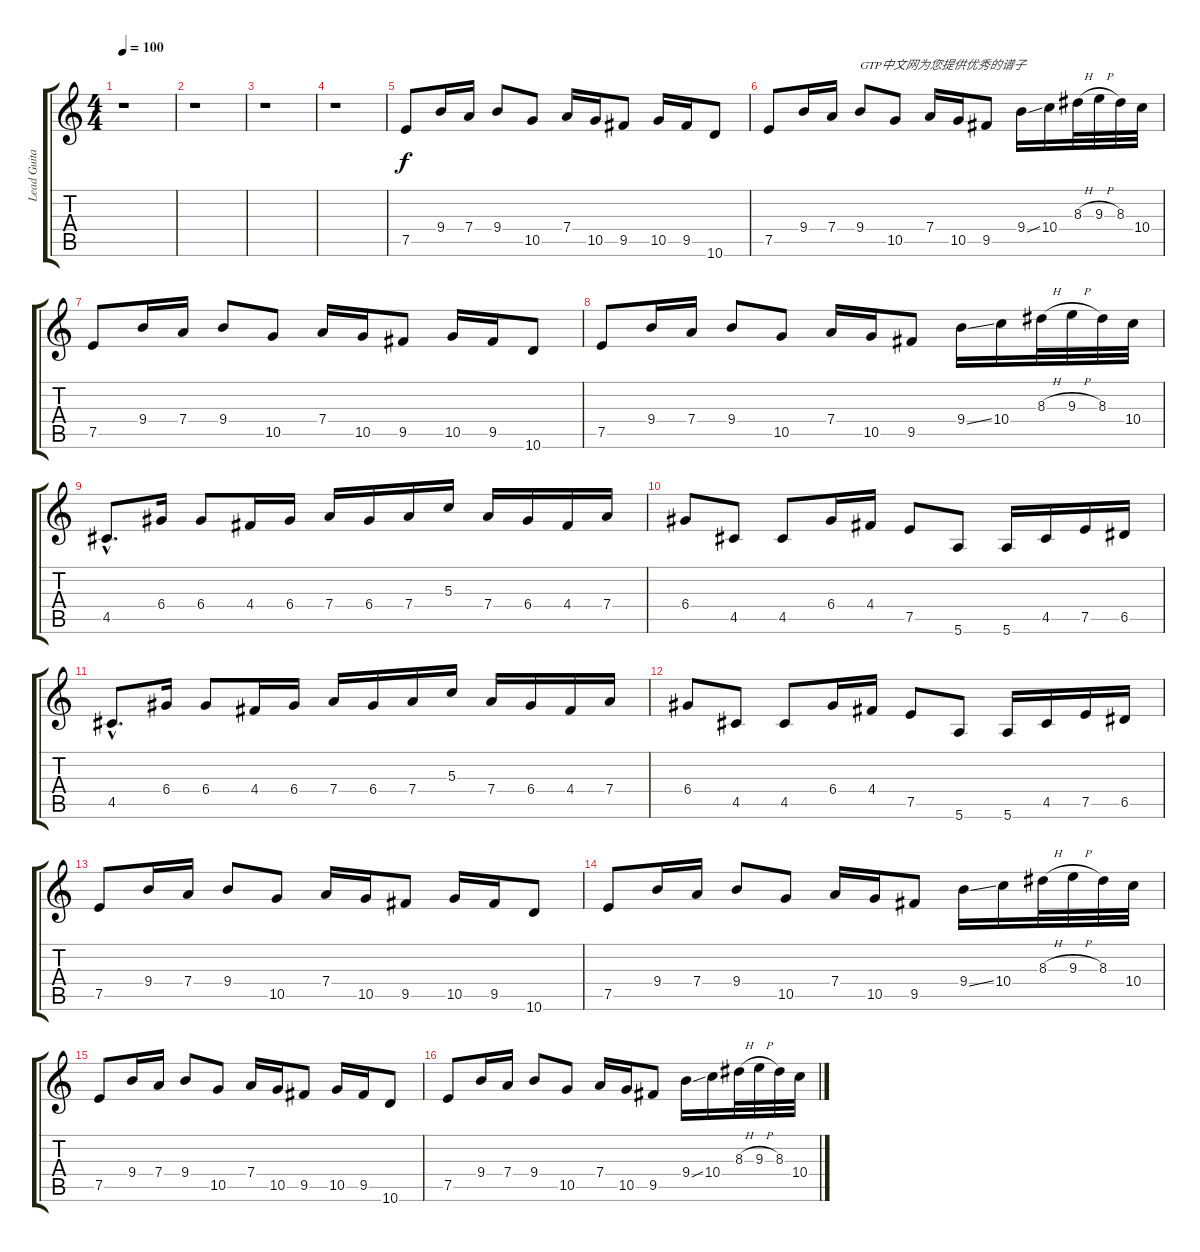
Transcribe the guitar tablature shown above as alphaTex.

\track ("Lead Guitar" "Lead Guita") {instrument distortionguitar}
\staff {score tabs}
\tuning (E4 B3 G3 D3 A2 E2) {hide}
\ts (4 4)
\tempo 100
\clef g2
\ks c
r.1{dy f instrument distortionguitar} |
r.1 |
r.1 |
r.1 |
7.5.8 9.4.16 7.4.16 9.4.8 10.5.8 7.4.16 10.5.16 9.5.8 10.5.16 9.5.16 10.6.8 |
7.5.8 9.4.16 7.4.16 9.4.8{txt "GTP中文网为您提供优秀的谱子"} 10.5.8 7.4.16 10.5.16 9.5.8 9.4{ss}.16 10.4.16 8.3{h}.32 9.3{h}.32 8.3.32 10.4.32 |
7.5.8 9.4.16 7.4.16 9.4.8 10.5.8 7.4.16 10.5.16 9.5.8 10.5.16 9.5.16 10.6.8 |
7.5.8 9.4.16 7.4.16 9.4.8 10.5.8 7.4.16 10.5.16 9.5.8 9.4{ss}.16 10.4.16 8.3{h}.32 9.3{h}.32 8.3.32 10.4.32 |
4.5{hac}.8{d} 6.4.16 6.4.8 4.4.16 6.4.16 7.4.16 6.4.16 7.4.16 5.3.16 7.4.16 6.4.16 4.4.16 7.4.16 |
6.4.8 4.5.8 4.5.8 6.4.16 4.4.16 7.5.8 5.6.8 5.6.16 4.5.16 7.5.16 6.5.16 |
4.5{hac}.8{d} 6.4.16 6.4.8 4.4.16 6.4.16 7.4.16 6.4.16 7.4.16 5.3.16 7.4.16 6.4.16 4.4.16 7.4.16 |
6.4.8 4.5.8 4.5.8 6.4.16 4.4.16 7.5.8 5.6.8 5.6.16 4.5.16 7.5.16 6.5.16 |
7.5.8 9.4.16 7.4.16 9.4.8 10.5.8 7.4.16 10.5.16 9.5.8 10.5.16 9.5.16 10.6.8 |
7.5.8 9.4.16 7.4.16 9.4.8 10.5.8 7.4.16 10.5.16 9.5.8 9.4{ss}.16 10.4.16 8.3{h}.32 9.3{h}.32 8.3.32 10.4.32 |
7.5.8 9.4.16 7.4.16 9.4.8 10.5.8 7.4.16 10.5.16 9.5.8 10.5.16 9.5.16 10.6.8 |
7.5.8 9.4.16 7.4.16 9.4.8 10.5.8 7.4.16 10.5.16 9.5.8 9.4{ss}.16 10.4.16 8.3{h}.32 9.3{h}.32 8.3.32 10.4.32
